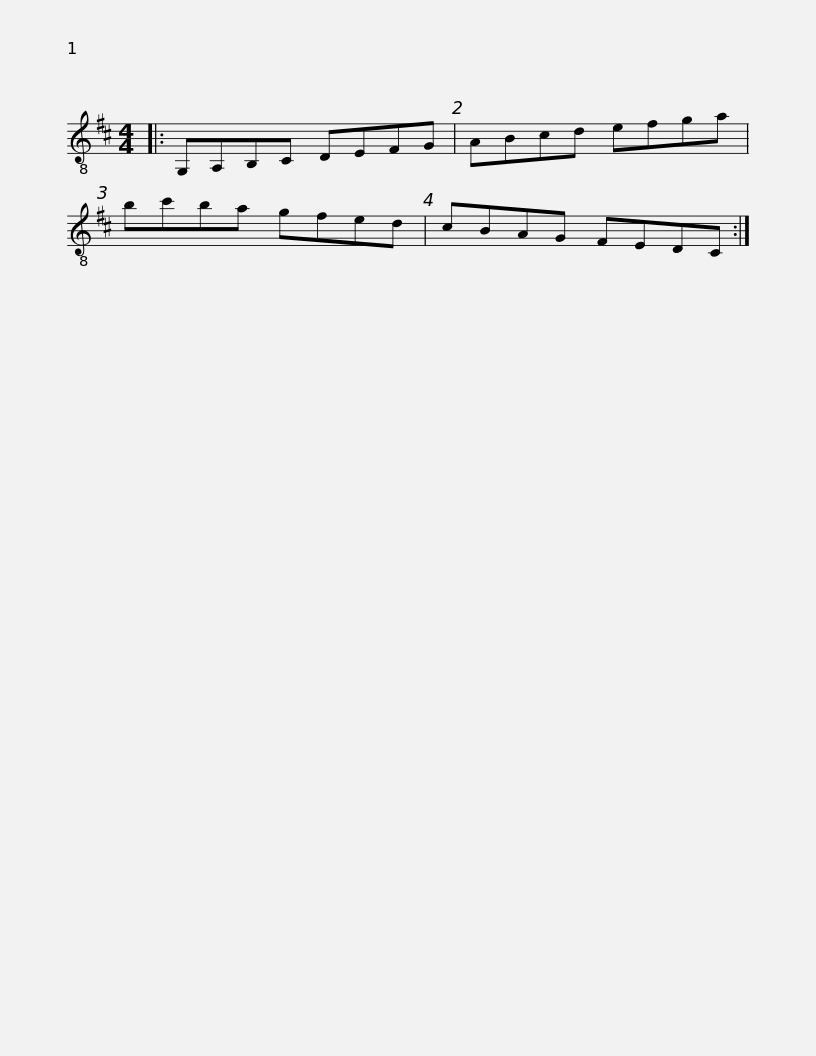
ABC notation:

X:1
L:1/8
M:4/4
I:linebreak $
K:D
V:1 treble-8
V:1
|: G,A,B,C DEFG | ABcd efga | bc'ba gfed | cBAG FEDC :| %4
